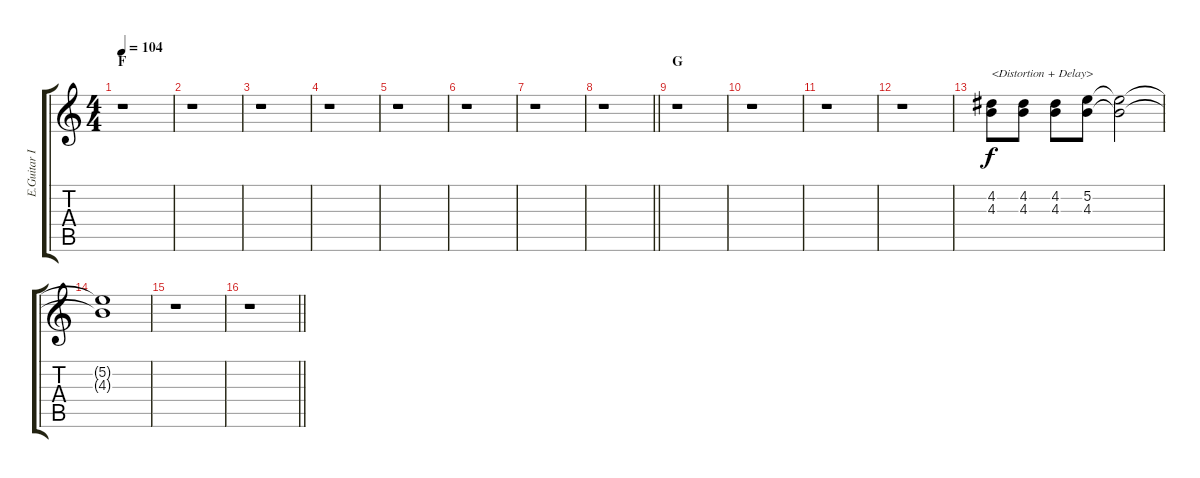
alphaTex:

\track ("E.Guitar III" "E.Guitar I") {instrument electricguitarclean}
\staff {score tabs}
\tuning (E4 B3 G3 D3 A2 E2) {hide}
\ts (4 4)
\section ("" "F")
\tempo 104
\clef g2
\ks c
r.1{dy f} |
r.1 |
r.1 |
r.1 |
r.1 |
r.1 |
r.1 |
\barLineRight lightlight
r.1 |
\section ("" "G")
r.1 |
r.1 |
r.1 |
r.1 |
(4.2 4.3).8{txt "<Distortion + Delay>"} (4.2 4.3).8 (4.2 4.3).8 (5.2 4.3).8 (5.2{t} 4.3{t}).2 |
(5.2{t} 4.3{t}).1 |
r.1 |
\barLineRight lightlight
r.1
